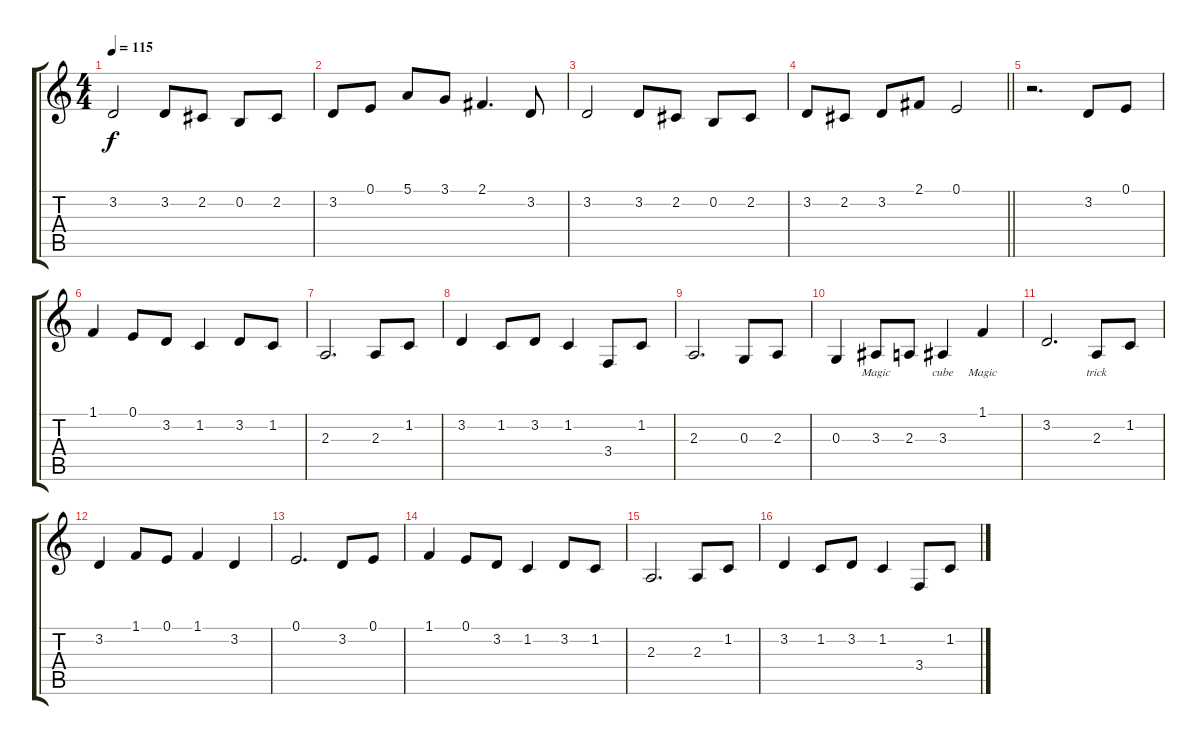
\track "" {instrument fx7echoes}
\staff {score tabs}
\tuning (E4 B3 G3 D3 A2 E2) {hide}
\ts (4 4)
\tempo 115
\clef g2
\ks c
3.2.2{lyrics (0 "") lyrics (1 "") lyrics (2 "") lyrics (3 "") lyrics (4 "") dy f} 3.2.8{lyrics (0 "") lyrics (1 "") lyrics (2 "") lyrics (3 "") lyrics (4 "")} 2.2.8{lyrics (0 "") lyrics (1 "") lyrics (2 "") lyrics (3 "") lyrics (4 "")} 0.2.8{lyrics (0 "") lyrics (1 "") lyrics (2 "") lyrics (3 "") lyrics (4 "")} 2.2.8{lyrics (0 "") lyrics (1 "") lyrics (2 "") lyrics (3 "") lyrics (4 "")} |
3.2.8{lyrics (0 "") lyrics (1 "") lyrics (2 "") lyrics (3 "") lyrics (4 "")} 0.1.8{lyrics (0 "") lyrics (1 "") lyrics (2 "") lyrics (3 "") lyrics (4 "")} 5.1.8{lyrics (0 "") lyrics (1 "") lyrics (2 "") lyrics (3 "") lyrics (4 "")} 3.1.8{lyrics (0 "") lyrics (1 "") lyrics (2 "") lyrics (3 "") lyrics (4 "")} 2.1.4{d lyrics (0 "") lyrics (1 "") lyrics (2 "") lyrics (3 "") lyrics (4 "")} 3.2.8{lyrics (0 "") lyrics (1 "") lyrics (2 "") lyrics (3 "") lyrics (4 "")} |
3.2.2{lyrics (0 "") lyrics (1 "") lyrics (2 "") lyrics (3 "") lyrics (4 "")} 3.2.8{lyrics (0 "") lyrics (1 "") lyrics (2 "") lyrics (3 "") lyrics (4 "")} 2.2.8{lyrics (0 "") lyrics (1 "") lyrics (2 "") lyrics (3 "") lyrics (4 "")} 0.2.8{lyrics (0 "") lyrics (1 "") lyrics (2 "") lyrics (3 "") lyrics (4 "")} 2.2.8{lyrics (0 "") lyrics (1 "") lyrics (2 "") lyrics (3 "") lyrics (4 "")} |
\barLineRight lightlight
3.2.8{lyrics (0 "") lyrics (1 "") lyrics (2 "") lyrics (3 "") lyrics (4 "")} 2.2.8{lyrics (0 "") lyrics (1 "") lyrics (2 "") lyrics (3 "") lyrics (4 "")} 3.2.8{lyrics (0 "") lyrics (1 "") lyrics (2 "") lyrics (3 "") lyrics (4 "")} 2.1.8{lyrics (0 "") lyrics (1 "") lyrics (2 "") lyrics (3 "") lyrics (4 "")} 0.1.2{lyrics (0 "") lyrics (1 "") lyrics (2 "") lyrics (3 "") lyrics (4 "")} |
\section ("" "")
r.2{d} 3.2.8{lyrics (0 "") lyrics (1 "") lyrics (2 "") lyrics (3 "") lyrics (4 "")} 0.1.8{lyrics (0 "") lyrics (1 "") lyrics (2 "") lyrics (3 "") lyrics (4 "")} |
1.1.4{lyrics (0 "") lyrics (1 "") lyrics (2 "") lyrics (3 "") lyrics (4 "")} 0.1.8{lyrics (0 "") lyrics (1 "") lyrics (2 "") lyrics (3 "") lyrics (4 "")} 3.2.8{lyrics (0 "") lyrics (1 "") lyrics (2 "") lyrics (3 "") lyrics (4 "")} 1.2.4{lyrics (0 "") lyrics (1 "") lyrics (2 "") lyrics (3 "") lyrics (4 "")} 3.2.8{lyrics (0 "") lyrics (1 "") lyrics (2 "") lyrics (3 "") lyrics (4 "")} 1.2.8{lyrics (0 "") lyrics (1 "") lyrics (2 "") lyrics (3 "") lyrics (4 "")} |
2.3.2{d lyrics (0 "") lyrics (1 "") lyrics (2 "") lyrics (3 "") lyrics (4 "")} 2.3.8{lyrics (0 "") lyrics (1 "") lyrics (2 "") lyrics (3 "") lyrics (4 "")} 1.2.8{lyrics (0 "") lyrics (1 "") lyrics (2 "") lyrics (3 "") lyrics (4 "")} |
3.2.4{lyrics (0 "") lyrics (1 "") lyrics (2 "") lyrics (3 "") lyrics (4 "")} 1.2.8{lyrics (0 "") lyrics (1 "") lyrics (2 "") lyrics (3 "") lyrics (4 "")} 3.2.8{lyrics (0 "") lyrics (1 "") lyrics (2 "") lyrics (3 "") lyrics (4 "")} 1.2.4{lyrics (0 "") lyrics (1 "") lyrics (2 "") lyrics (3 "") lyrics (4 "")} 3.4.8{lyrics (0 "") lyrics (1 "") lyrics (2 "") lyrics (3 "") lyrics (4 "")} 1.2.8{lyrics (0 "") lyrics (1 "") lyrics (2 "") lyrics (3 "") lyrics (4 "")} |
2.3.2{d lyrics (0 "") lyrics (1 "") lyrics (2 "") lyrics (3 "") lyrics (4 "")} 0.3.8{lyrics (0 "") lyrics (1 "") lyrics (2 "") lyrics (3 "") lyrics (4 "")} 2.3.8{lyrics (0 "") lyrics (1 "") lyrics (2 "") lyrics (3 "") lyrics (4 "")} |
0.3.4{lyrics (0 "") lyrics (1 "") lyrics (2 "") lyrics (3 "") lyrics (4 "")} 3.3.8{lyrics (0 "Magic") lyrics (1 "") lyrics (2 "") lyrics (3 "") lyrics (4 "")} 2.3.8{lyrics (0 "") lyrics (1 "") lyrics (2 "") lyrics (3 "") lyrics (4 "")} 3.3.4{lyrics (0 "cube") lyrics (1 "") lyrics (2 "") lyrics (3 "") lyrics (4 "")} 1.1.4{lyrics (0 "Magic") lyrics (1 "") lyrics (2 "") lyrics (3 "") lyrics (4 "")} |
3.2.2{d lyrics (0 "") lyrics (1 "") lyrics (2 "") lyrics (3 "") lyrics (4 "")} 2.3.8{lyrics (0 "trick") lyrics (1 "") lyrics (2 "") lyrics (3 "") lyrics (4 "")} 1.2.8{lyrics (0 "") lyrics (1 "") lyrics (2 "") lyrics (3 "") lyrics (4 "")} |
3.2.4{lyrics (0 "") lyrics (1 "") lyrics (2 "") lyrics (3 "") lyrics (4 "")} 1.1.8{lyrics (0 "") lyrics (1 "") lyrics (2 "") lyrics (3 "") lyrics (4 "")} 0.1.8{lyrics (0 "") lyrics (1 "") lyrics (2 "") lyrics (3 "") lyrics (4 "")} 1.1.4{lyrics (0 "") lyrics (1 "") lyrics (2 "") lyrics (3 "") lyrics (4 "")} 3.2.4{lyrics (0 "") lyrics (1 "") lyrics (2 "") lyrics (3 "") lyrics (4 "")} |
0.1.2{d lyrics (0 "") lyrics (1 "") lyrics (2 "") lyrics (3 "") lyrics (4 "")} 3.2.8{lyrics (0 "") lyrics (1 "") lyrics (2 "") lyrics (3 "") lyrics (4 "")} 0.1.8{lyrics (0 "") lyrics (1 "") lyrics (2 "") lyrics (3 "") lyrics (4 "")} |
1.1.4{lyrics (0 "") lyrics (1 "") lyrics (2 "") lyrics (3 "") lyrics (4 "")} 0.1.8{lyrics (0 "") lyrics (1 "") lyrics (2 "") lyrics (3 "") lyrics (4 "")} 3.2.8{lyrics (0 "") lyrics (1 "") lyrics (2 "") lyrics (3 "") lyrics (4 "")} 1.2.4{lyrics (0 "") lyrics (1 "") lyrics (2 "") lyrics (3 "") lyrics (4 "")} 3.2.8{lyrics (0 "") lyrics (1 "") lyrics (2 "") lyrics (3 "") lyrics (4 "")} 1.2.8{lyrics (0 "") lyrics (1 "") lyrics (2 "") lyrics (3 "") lyrics (4 "")} |
2.3.2{d lyrics (0 "") lyrics (1 "") lyrics (2 "") lyrics (3 "") lyrics (4 "")} 2.3.8{lyrics (0 "") lyrics (1 "") lyrics (2 "") lyrics (3 "") lyrics (4 "")} 1.2.8{lyrics (0 "") lyrics (1 "") lyrics (2 "") lyrics (3 "") lyrics (4 "")} |
3.2.4{lyrics (0 "") lyrics (1 "") lyrics (2 "") lyrics (3 "") lyrics (4 "")} 1.2.8{lyrics (0 "") lyrics (1 "") lyrics (2 "") lyrics (3 "") lyrics (4 "")} 3.2.8{lyrics (0 "") lyrics (1 "") lyrics (2 "") lyrics (3 "") lyrics (4 "")} 1.2.4{lyrics (0 "") lyrics (1 "") lyrics (2 "") lyrics (3 "") lyrics (4 "")} 3.4.8{lyrics (0 "") lyrics (1 "") lyrics (2 "") lyrics (3 "") lyrics (4 "")} 1.2.8{lyrics (0 "") lyrics (1 "") lyrics (2 "") lyrics (3 "") lyrics (4 "")}
